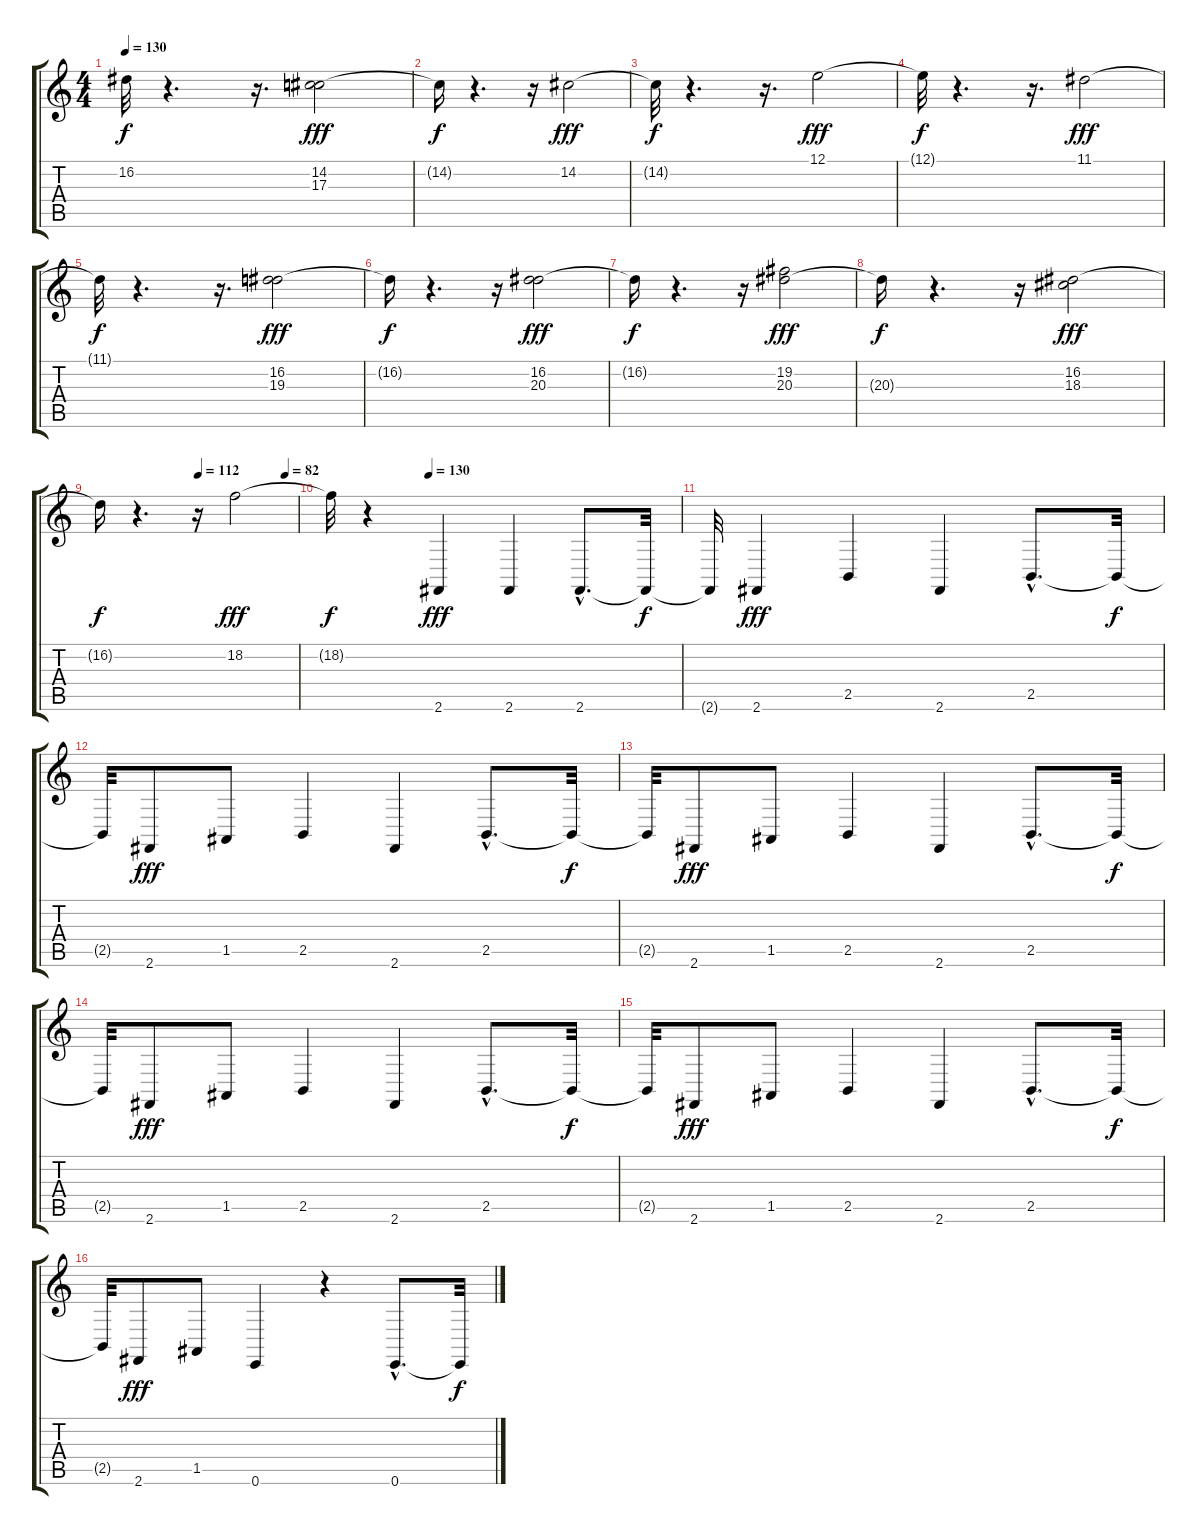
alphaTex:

\track "" {instrument acousticgrandpiano}
\staff {score tabs}
\tuning (E4 B3 G3 D3 A2 E2) {hide}
\ts (4 4)
\tempo 130
\clef g2
\ks c
16.2{t}.32{dy f} r.4{d} r.16{d} (14.2 17.3).2{dy fff volume 15} |
14.2{t}.16{dy f} r.4{d} r.16 14.2.2{dy fff volume 15} |
14.2{t}.32{dy f} r.4{d} r.16{d} 12.1.2{dy fff volume 15} |
12.1{t}.32{dy f} r.4{d} r.16{d} 11.1.2{dy fff volume 15} |
11.1{t}.32{dy f} r.4{d} r.16{d} (16.2 19.3).2{dy fff volume 15} |
16.2{t}.16{dy f} r.4{d} r.16 (16.2 20.3).2{dy fff volume 15} |
16.2{t}.16{dy f} r.4{d} r.16 (19.2 20.3).2{dy fff volume 15} |
20.3{t}.16{dy f} r.4{d} r.16 (16.2 18.3).2{dy fff volume 15} |
\tempo (112 0.5)
\tempo (82 0.9375)
16.2{t}.16{dy f} r.4{d} r.16 18.2.2{dy fff volume 15} |
\tempo (130 0.28125)
18.2{t}.32{dy f} r.4 2.6.4{dy fff volume 16 balance 6 instrument acousticbass} 2.6.4{volume 16} 2.6{hac}.8{d volume 16} 2.6{t}.32{dy f} |
2.6{t}.32 2.6.4{dy fff volume 16} 2.5.4{volume 16} 2.6.4{volume 16} 2.5{hac}.8{d volume 16} 2.5{t}.32{dy f} |
2.5{t}.32 2.6.8{dy fff volume 16} 1.5.8{volume 16} 2.5.4{volume 16} 2.6.4{volume 16} 2.5{hac}.8{d volume 16} 2.5{t}.32{dy f} |
2.5{t}.32 2.6.8{dy fff volume 16} 1.5.8{volume 16} 2.5.4{volume 16} 2.6.4{volume 16} 2.5{hac}.8{d volume 16} 2.5{t}.32{dy f} |
2.5{t}.32 2.6.8{dy fff volume 16} 1.5.8{volume 16} 2.5.4{volume 16} 2.6.4{volume 16} 2.5{hac}.8{d volume 16} 2.5{t}.32{dy f} |
2.5{t}.32 2.6.8{dy fff volume 16} 1.5.8{volume 16} 2.5.4{volume 16} 2.6.4{volume 16} 2.5{hac}.8{d volume 16} 2.5{t}.32{dy f} |
2.5{t}.32 2.6.8{dy fff volume 16} 1.5.8{volume 16} 0.6.4{volume 16} r.4{volume 16} 0.6{hac}.8{d volume 16} 0.6{t}.32{dy f}
